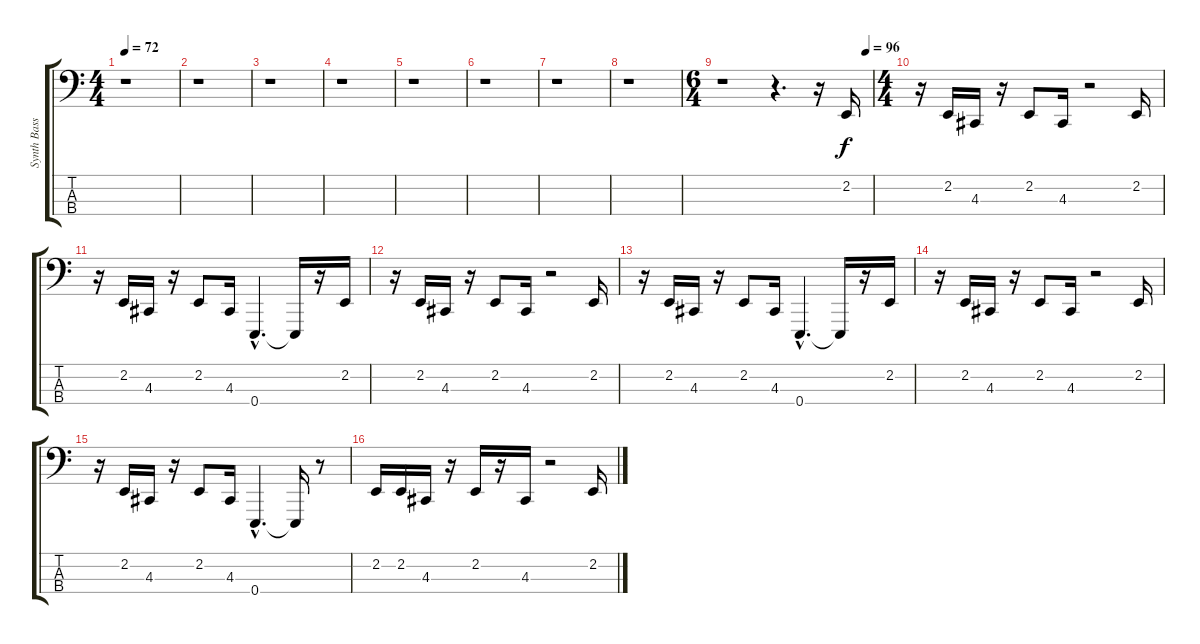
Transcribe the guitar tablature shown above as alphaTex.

\track ("Synth Bass" "Synth Bass") {instrument lead8bassandlead}
\staff {score tabs}
\tuning (G2 D2 A1 E1) {hide}
\ts (4 4)
\tempo 72
\clef f4
\ks c
r.1{dy f instrument lead8bassandlead} |
r.1 |
r.1 |
r.1 |
r.1 |
r.1 |
r.1 |
r.1 |
\ts (6 4)
\tempo (96 0.9583333333333334)
r.1 r.4{d} r.16 2.2.16 |
\ts (4 4)
r.16 2.2.16 4.3.16 r.16 2.2.8 4.3.16 r.2 2.2.16 |
r.16 2.2.16 4.3.16 r.16 2.2.8 4.3.16 0.4{hac}.4{d} 0.4{t}.16 r.16 2.2.16 |
r.16 2.2.16 4.3.16 r.16 2.2.8 4.3.16 r.2 2.2.16 |
r.16 2.2.16 4.3.16 r.16 2.2.8 4.3.16 0.4{hac}.4{d} 0.4{t}.16 r.16 2.2.16 |
r.16 2.2.16 4.3.16 r.16 2.2.8 4.3.16 r.2 2.2.16 |
r.16 2.2.16 4.3.16 r.16 2.2.8 4.3.16 0.4{hac}.4{d} 0.4{t}.16 r.8 |
2.2.16 2.2.16 4.3.16 r.16 2.2.16 r.16 4.3.16 r.2 2.2.16
